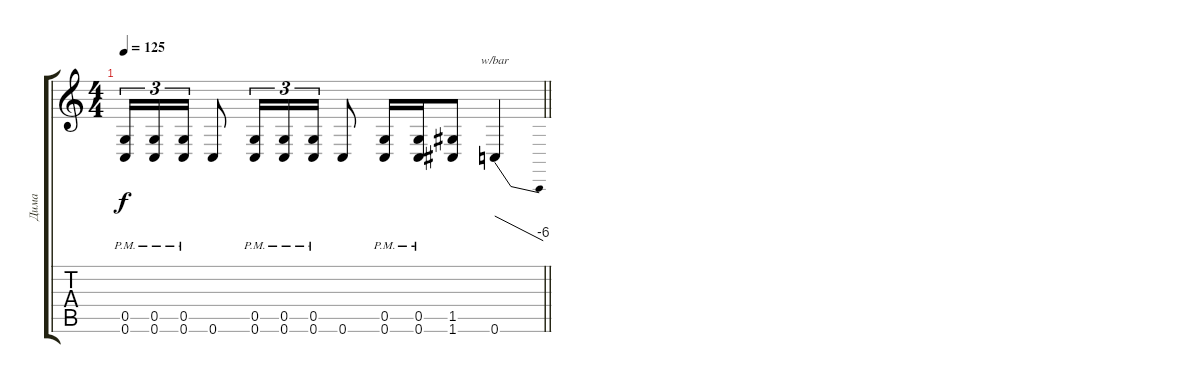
\track ("Дима" "Дима") {instrument distortionguitar}
\staff {score tabs}
\tuning (D4 A3 F3 C3 G2 C2) {hide}
\ts (4 4)
\tempo 125
\clef g2
\barLineRight lightlight
\ks c
(0.5{pm} 0.6{pm}).16{tu (3 2) dy f} (0.5{pm} 0.6{pm}).16{tu (3 2)} (0.5{pm} 0.6{pm}).16{tu (3 2)} 0.6.8 (0.5{pm} 0.6{pm}).16{tu (3 2)} (0.5{pm} 0.6{pm}).16{tu (3 2)} (0.5{pm} 0.6{pm}).16{tu (3 2)} 0.6.8 (0.5{pm} 0.6{pm}).16 (0.5{pm} 0.6{pm}).16 (1.5 1.6).8 0.6.4{tbe (dive default 0 0 60 -24)}
